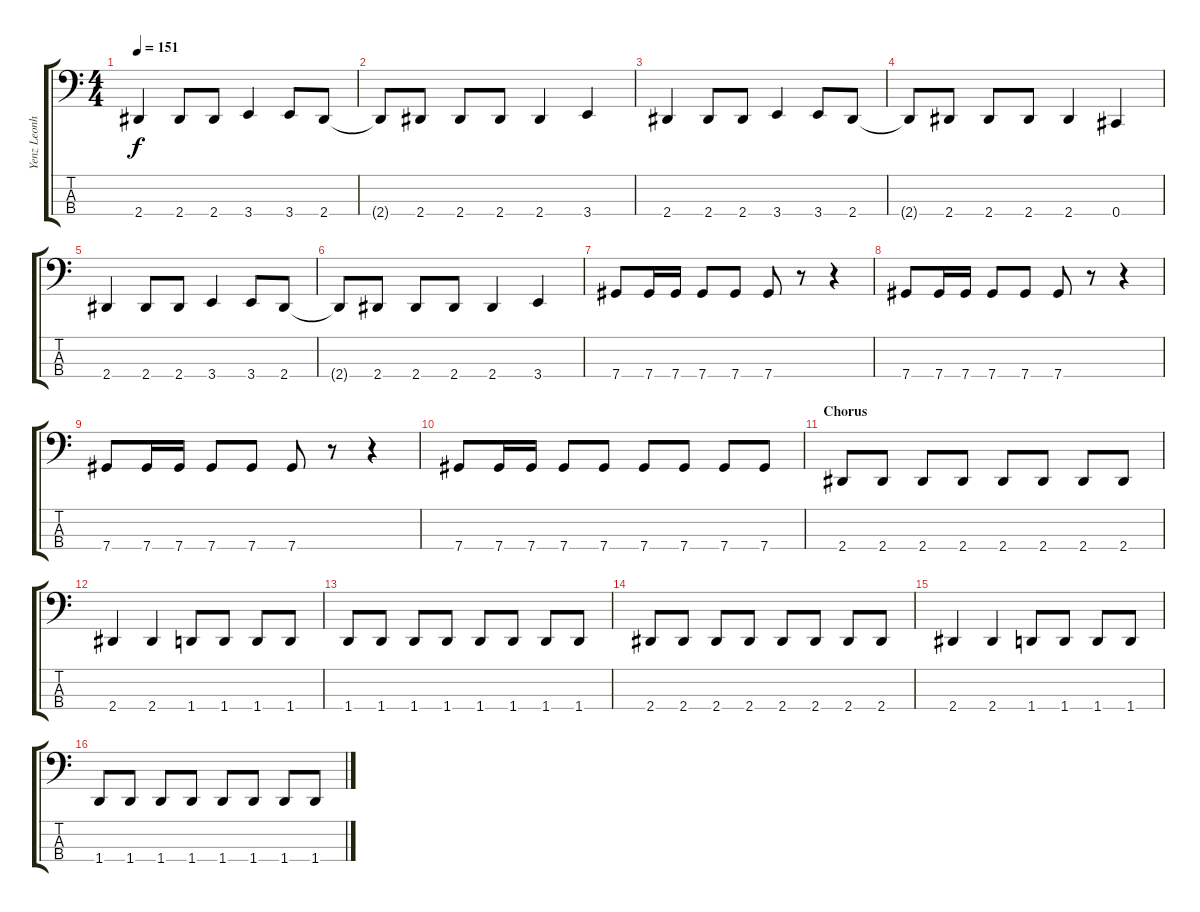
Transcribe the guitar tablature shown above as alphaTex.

\track ("Yenz Leonhardt" "Yenz Leonh") {instrument electricbasspick}
\staff {score tabs}
\tuning (E2 B1 Gb1 Db1) {hide}
\ts (4 4)
\tempo 151
\clef f4
\ks c
2.4.4{dy f} 2.4.8 2.4.8 3.4.4 3.4.8 2.4.8 |
2.4{t}.8 2.4.8 2.4.8 2.4.8 2.4.4 3.4.4 |
2.4.4 2.4.8 2.4.8 3.4.4 3.4.8 2.4.8 |
2.4{t}.8 2.4.8 2.4.8 2.4.8 2.4.4 0.4.4 |
2.4.4 2.4.8 2.4.8 3.4.4 3.4.8 2.4.8 |
2.4{t}.8 2.4.8 2.4.8 2.4.8 2.4.4 3.4.4 |
7.4.8 7.4.16 7.4.16 7.4.8 7.4.8 7.4.8 r.8 r.4 |
7.4.8 7.4.16 7.4.16 7.4.8 7.4.8 7.4.8 r.8 r.4 |
7.4.8 7.4.16 7.4.16 7.4.8 7.4.8 7.4.8 r.8 r.4 |
7.4.8 7.4.16 7.4.16 7.4.8 7.4.8 7.4.8 7.4.8 7.4.8 7.4.8 |
\section ("" "Chorus")
2.4.8 2.4.8 2.4.8 2.4.8 2.4.8 2.4.8 2.4.8 2.4.8 |
2.4.4 2.4.4 1.4.8 1.4.8 1.4.8 1.4.8 |
1.4.8 1.4.8 1.4.8 1.4.8 1.4.8 1.4.8 1.4.8 1.4.8 |
2.4.8 2.4.8 2.4.8 2.4.8 2.4.8 2.4.8 2.4.8 2.4.8 |
2.4.4 2.4.4 1.4.8 1.4.8 1.4.8 1.4.8 |
1.4.8 1.4.8 1.4.8 1.4.8 1.4.8 1.4.8 1.4.8 1.4.8
